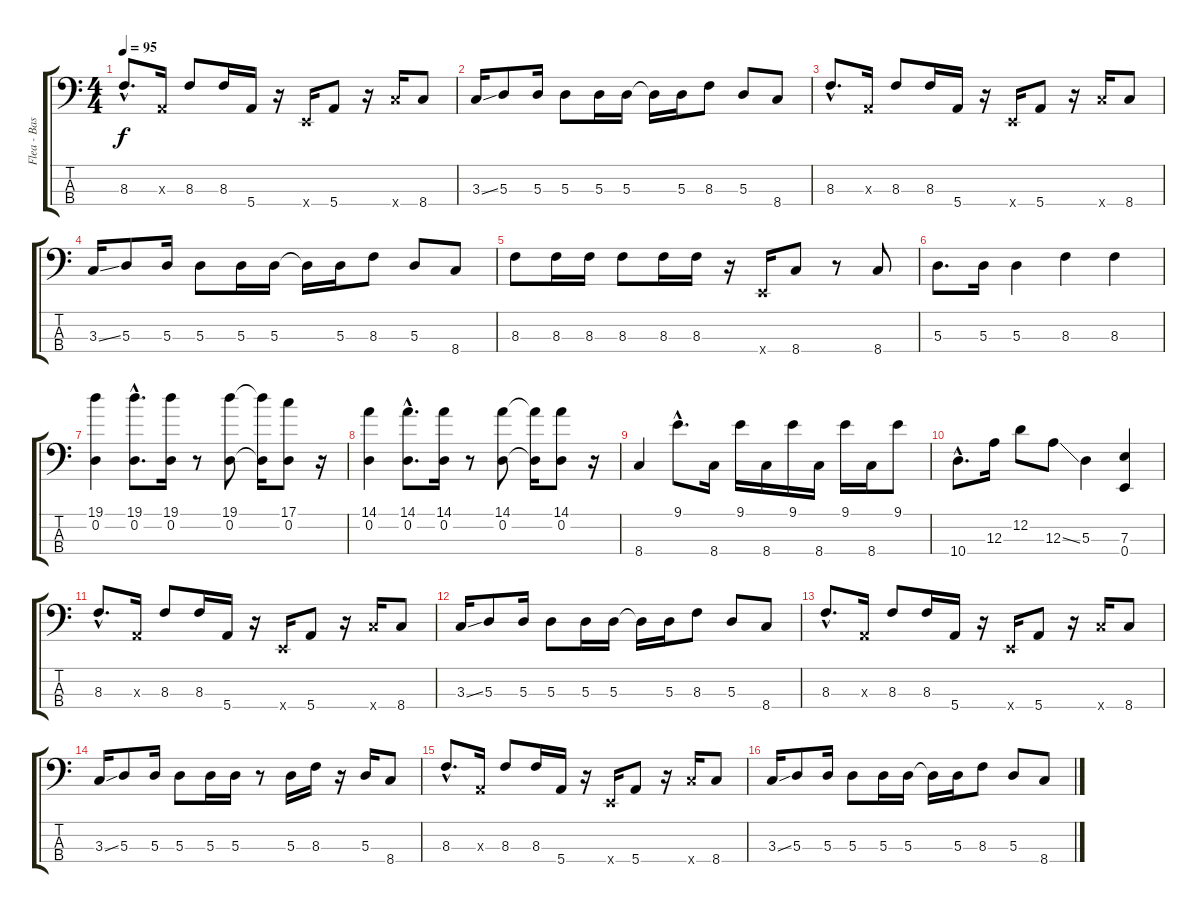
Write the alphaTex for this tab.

\track ("Flea - Bass" "Flea - Bas") {instrument electricbassfinger}
\staff {score tabs}
\tuning (G2 D2 A1 E1) {hide}
\ts (4 4)
\tempo 95
\clef f4
\ks c
8.3{hac}.8{d dy f} 0.3{x}.16 8.3.8 8.3.16 5.4.16 r.16 0.4{x}.16 5.4.8 r.16 8.4{x}.16 8.4.8 |
3.3{ss}.16 5.3.8 5.3.16 5.3.8 5.3.16 5.3.16 5.3{t}.16 5.3.16 8.3.8 5.3.8 8.4.8 |
8.3{hac}.8{d} 0.3{x}.16 8.3.8 8.3.16 5.4.16 r.16 0.4{x}.16 5.4.8 r.16 8.4{x}.16 8.4.8 |
3.3{ss}.16 5.3.8 5.3.16 5.3.8 5.3.16 5.3.16 5.3{t}.16 5.3.16 8.3.8 5.3.8 8.4.8 |
8.3.8 8.3.16 8.3.16 8.3.8 8.3.16 8.3.16 r.16 0.4{x}.16 8.4.8 r.8 8.4.8 |
5.3.8{d} 5.3.16 5.3.4 8.3.4 8.3.4 |
(19.1 0.2).4 (19.1{hac} 0.2{hac}).8{d} (19.1 0.2).16 r.8 (19.1 0.2).8 (19.1{t} 0.2{t}).16 (17.1 0.2).8 r.16 |
(14.1 0.2).4 (14.1{hac} 0.2{hac}).8{d} (14.1 0.2).16 r.8 (14.1 0.2).8 (14.1{t} 0.2{t}).16 (14.1 0.2).8 r.16 |
8.4.4 9.1{hac}.8{d} 8.4.16 9.1.16 8.4.16 9.1.16 8.4.16 9.1.16 8.4.16 9.1.8 |
10.4{hac}.8{d} 12.3.16 12.2.8 12.3{ss}.8 5.3.4 (7.3 0.4).4 |
8.3{hac}.8{d} 0.3{x}.16 8.3.8 8.3.16 5.4.16 r.16 0.4{x}.16 5.4.8 r.16 8.4{x}.16 8.4.8 |
3.3{ss}.16 5.3.8 5.3.16 5.3.8 5.3.16 5.3.16 5.3{t}.16 5.3.16 8.3.8 5.3.8 8.4.8 |
8.3{hac}.8{d} 0.3{x}.16 8.3.8 8.3.16 5.4.16 r.16 0.4{x}.16 5.4.8 r.16 8.4{x}.16 8.4.8 |
3.3{ss}.16 5.3.8 5.3.16 5.3.8 5.3.16 5.3.16 r.8 5.3.16 8.3.16 r.16 5.3.16 8.4.8 |
8.3{hac}.8{d} 0.3{x}.16 8.3.8 8.3.16 5.4.16 r.16 0.4{x}.16 5.4.8 r.16 8.4{x}.16 8.4.8 |
3.3{ss}.16 5.3.8 5.3.16 5.3.8 5.3.16 5.3.16 5.3{t}.16 5.3.16 8.3.8 5.3.8 8.4.8
